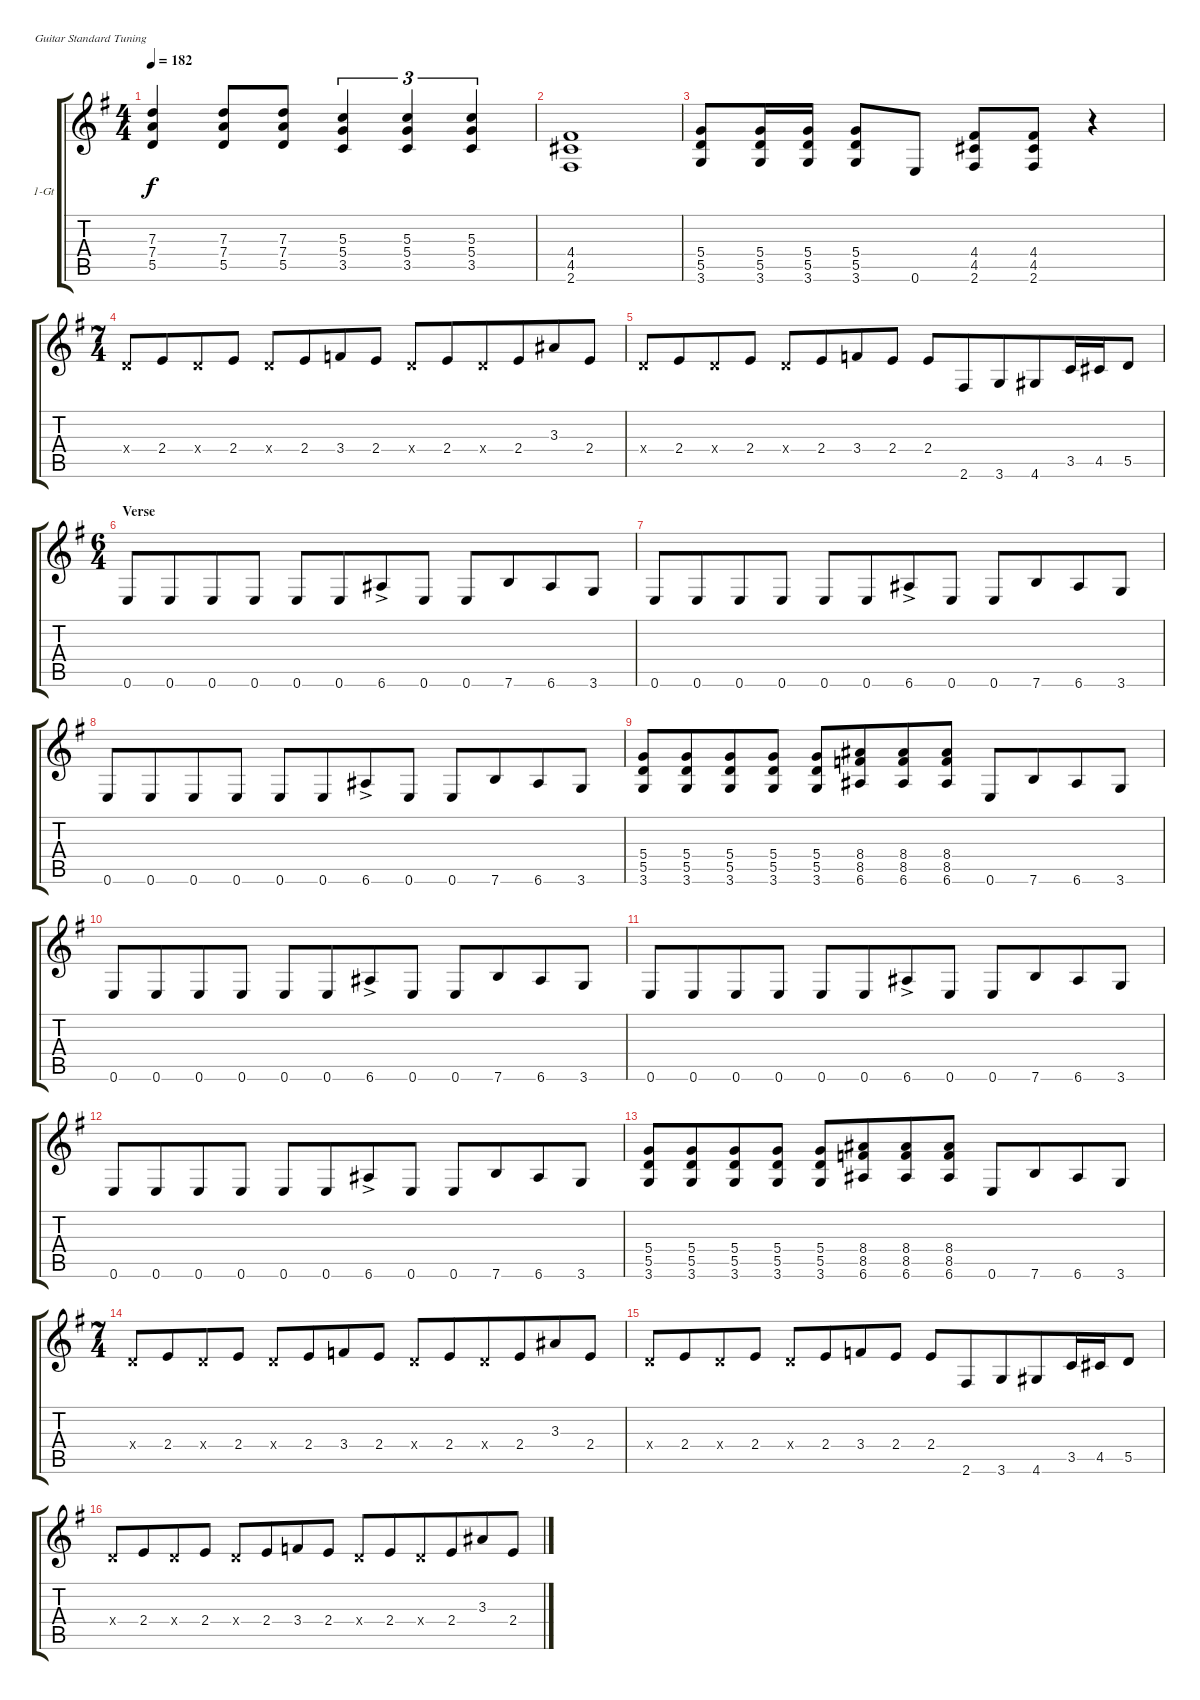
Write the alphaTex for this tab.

\bracketExtendMode groupsimilarinstruments
\firstSystemTrackNameOrientation horizontal
\otherSystemsTrackNameOrientation horizontal
\track ("1-Gt" "1-Gt") {instrument distortionguitar}
\staff {score tabs}
\tuning (E4 B3 G3 D3 A2 E2)
\ts (4 4)
\tempo 182
\clef g2
\scale
1.05549
\ks g
(7.3 7.4 5.5).4{dy f} (5.5 7.4 7.3).8 (7.4 7.3 5.5).8 (5.3 5.4 3.5).4{tu (3 2)} (5.3 5.4 3.5).4{tu (3 2)} (5.3 5.4 3.5).4{tu (3 2)} |
\scale
0.944515 (4.4 4.5 2.6).1 |
\scale
1.05549 (5.4 5.5 3.6).8 (5.4 5.5 3.6).16 (5.4 5.5 3.6).16 (5.4 5.5 3.6).8 0.6.8 (4.4 4.5 2.6).8 (4.4 4.5 2.6).8 r.4 |
\ts (7 4)
\beaming (8 4 4 6)
\scale
0.944515 0.4{x}.8 2.4.8 0.4{x}.8 2.4.8 0.4{x}.8 2.4.8 3.4.8 2.4.8 0.4{x}.8 2.4.8 0.4{x}.8 2.4.8 3.3.8 2.4.8 |
\scale
1.05549 0.4{x}.8 2.4.8 0.4{x}.8 2.4.8 0.4{x}.8 2.4.8 3.4.8 2.4.8 2.4.8 2.6.8 3.6.8 4.6.8 3.5.16 4.5.16 5.5.8 |
\ts (6 4)
\beaming (8 4 4 6)
\section ("" "Verse")
\scale
0.944515 0.6.8 0.6.8 0.6.8 0.6.8 0.6.8 0.6.8 6.6{ac}.8 0.6.8 0.6.8 7.6.8 6.6.8 3.6.8 |
\scale
1.05549 0.6.8 0.6.8 0.6.8 0.6.8 0.6.8 0.6.8 6.6{ac}.8 0.6.8 0.6.8 7.6.8 6.6.8 3.6.8 |
\scale
0.944515 0.6.8 0.6.8 0.6.8 0.6.8 0.6.8 0.6.8 6.6{ac}.8 0.6.8 0.6.8 7.6.8 6.6.8 3.6.8 |
\scale
1.05549 (5.5 3.6 5.4).8 (5.5 3.6 5.4).8 (5.5 3.6 5.4).8 (5.5 3.6 5.4).8 (5.5 3.6 5.4).8 (8.5 6.6 8.4).8 (8.5 6.6 8.4).8 (8.5 6.6 8.4).8 0.6.8 7.6.8 6.6.8 3.6.8 |
\scale
0.944515 0.6.8 0.6.8 0.6.8 0.6.8 0.6.8 0.6.8 6.6{ac}.8 0.6.8 0.6.8 7.6.8 6.6.8 3.6.8 |
\scale
1.05549 0.6.8 0.6.8 0.6.8 0.6.8 0.6.8 0.6.8 6.6{ac}.8 0.6.8 0.6.8 7.6.8 6.6.8 3.6.8 |
\scale
0.944515 0.6.8 0.6.8 0.6.8 0.6.8 0.6.8 0.6.8 6.6{ac}.8 0.6.8 0.6.8 7.6.8 6.6.8 3.6.8 |
\scale
1.05549 (5.5 3.6 5.4).8 (5.5 3.6 5.4).8 (5.5 3.6 5.4).8 (5.5 3.6 5.4).8 (5.5 3.6 5.4).8 (8.5 6.6 8.4).8 (8.5 6.6 8.4).8 (8.5 6.6 8.4).8 0.6.8 7.6.8 6.6.8 3.6.8 |
\ts (7 4)
\beaming (8 4 4 6)
\scale
0.944515 0.4{x}.8 2.4.8 0.4{x}.8 2.4.8 0.4{x}.8 2.4.8 3.4.8 2.4.8 0.4{x}.8 2.4.8 0.4{x}.8 2.4.8 3.3.8 2.4.8 |
\scale
1.05549 0.4{x}.8 2.4.8 0.4{x}.8 2.4.8 0.4{x}.8 2.4.8 3.4.8 2.4.8 2.4.8 2.6.8 3.6.8 4.6.8 3.5.16 4.5.16 5.5.8 |
\scale
0.944515 0.4{x}.8 2.4.8 0.4{x}.8 2.4.8 0.4{x}.8 2.4.8 3.4.8 2.4.8 0.4{x}.8 2.4.8 0.4{x}.8 2.4.8 3.3.8 2.4.8
